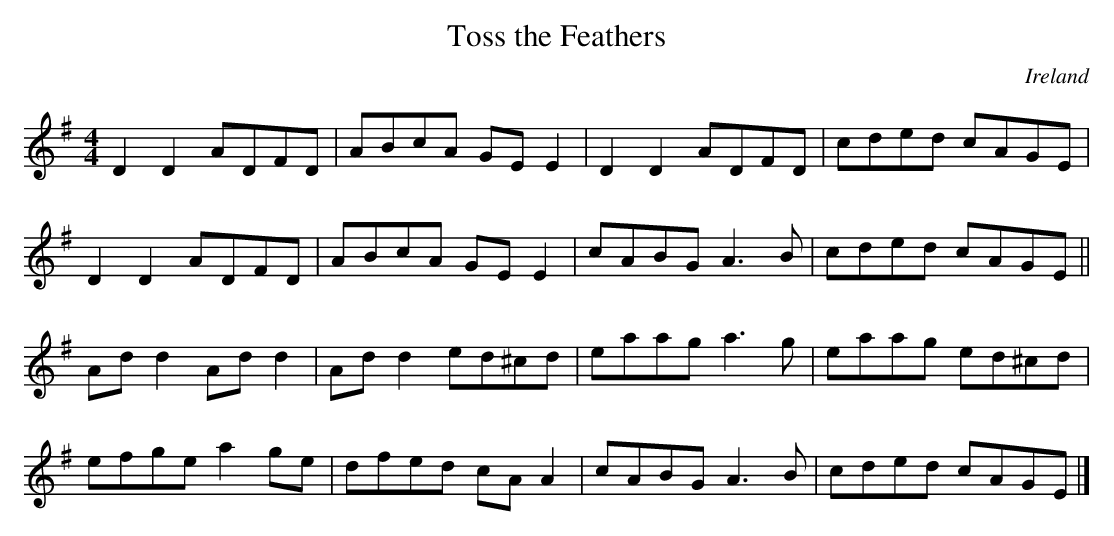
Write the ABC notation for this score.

X:1
T:Toss the Feathers
L:1/8
M:4/4
O:Ireland
K:G
D2D2 ADFD | ABcA GEE2 | D2D2 ADFD | cded cAGE |
D2D2 ADFD | ABcA GEE2 | cABG A3 B | cded cAGE ||
Add2 Add2 | Add2 ed^cd | eaag a3g | eaag ed^cd |
efge a2ge | dfed cAA2 | cABG A3B | cded cAGE |]
